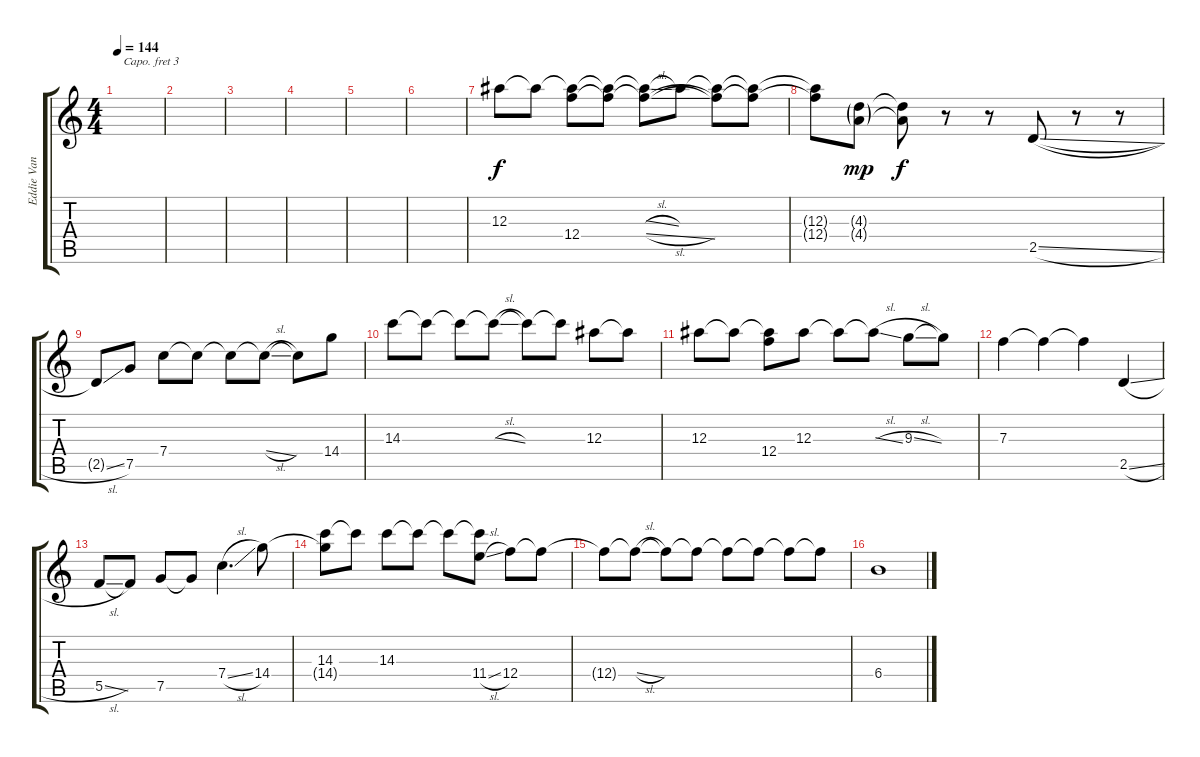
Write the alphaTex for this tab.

\track ("Eddie Van Halen (Slide & Overdub)" "Eddie Van ") {instrument overdrivenguitar}
\staff {score tabs}
\capo 3
\tuning (E4 B3 G3 D3 A2 D2) {hide}
\ts (4 4)
\tempo 144
\clef g2
\ks c
|
|
|
|
|
|
12.3.8 12.3{t}.8 (12.3{t} 12.4).8 (12.3{t} 12.4{t}).8 (12.3{sl t} 12.4{sl t}).8 12.3{t}.8 (12.3{t} 12.4{t}).8 (12.3{t} 12.4{t}).8 |
(12.3{t} 12.4{t}).8 (4.3{g} 4.4{g}).8{dy mp} (4.3{t} 4.4{t}).8{dy f} r.8 r.8 2.5{sl}.8 r.8 r.8 |
2.5{sl t}.8 7.5.8 7.4.8 7.4{t}.8 7.4{t}.8 7.4{sl t}.8 7.4{t}.8 14.4.8 |
14.3.8 14.3{t}.8 14.3{t}.8 14.3{sl t}.8 14.3{t}.8 14.3{t}.8 12.3.8 12.3{t}.8 |
12.3.8 12.3{t}.8 (12.3{t} 12.4).8 12.3.8 12.3{t}.8 12.3{sl t}.8 9.3{sl}.8 9.3{t}.8 |
7.3.4 7.3{t}.4 7.3{t}.4 2.5{sl}.4 |
5.5{sl}.8 5.5{t}.8 7.5.8 7.5{t}.8 7.4{sl}.4{d} 14.4.8 |
(14.3 14.4{t}).8 14.3{t}.8 14.3.8 14.3{t}.8 14.3{t}.8 (14.3{t} 11.4{sl}).8 12.4.8 12.4{t}.8 |
12.4{t}.8 12.4{sl t}.8 12.4{t}.8 12.4{t}.8 12.4{t}.8 12.4{t}.8 12.4{t}.8 12.4{t}.8 |
6.4.1
